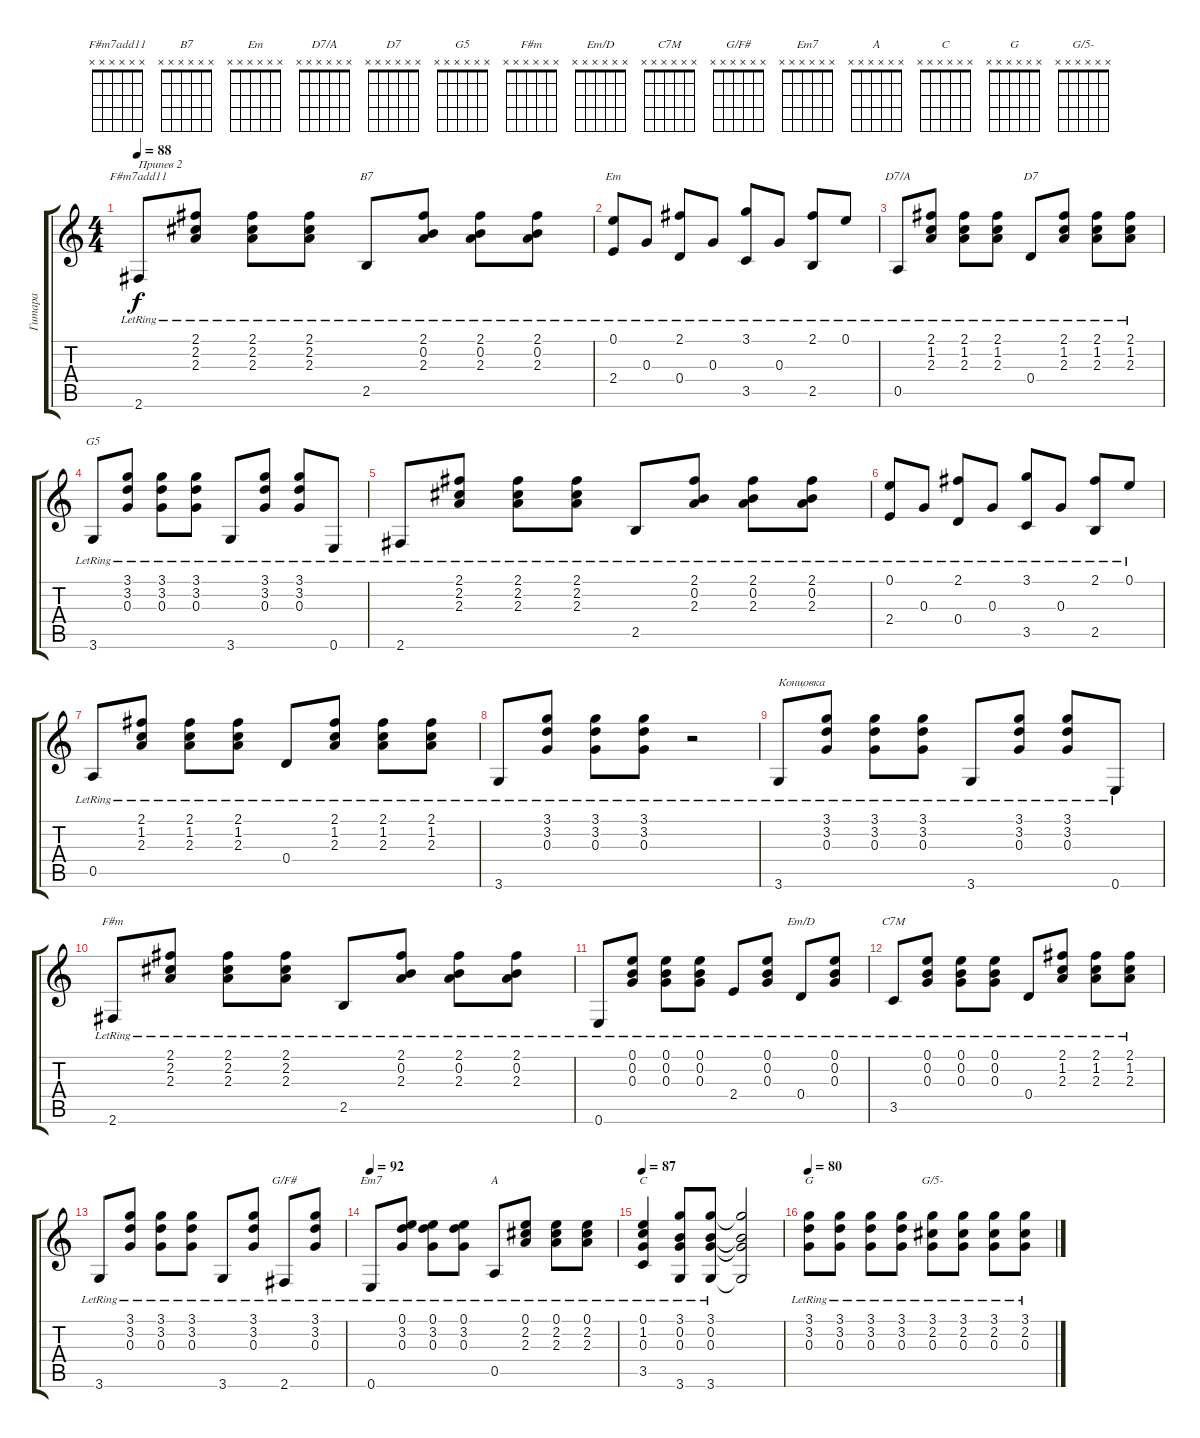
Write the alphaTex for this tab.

\track ("Гитара" "Гитара") {instrument acousticguitarsteel}
\staff {score tabs}
\tuning (E4 B3 G3 D3 A2 E2) {hide}
\chord ("F#m7add11" x x x x x x)
\chord ("B7" x x x x x x)
\chord ("Em" x x x x x x)
\chord ("D7/A" x x x x x x)
\chord ("D7" x x x x x x)
\chord ("G5" x x x x x x)
\chord ("F#m" x x x x x x)
\chord ("Em/D" x x x x x x)
\chord ("C7M" x x x x x x)
\chord ("G/F#" x x x x x x)
\chord ("Em7" x x x x x x)
\chord ("A" x x x x x x)
\chord ("C" x x x x x x)
\chord ("G" x x x x x x)
\chord ("G/5-" x x x x x x)
\ts (4 4)
\tempo 88
\clef g2
\ks c
2.6{lr}.8{ch "F#m7add11" txt "Припев 2" dy f} (2.1 2.2 2.3{lr}).8 (2.1 2.2{lr} 2.3{lr}).8 (2.1 2.2{lr} 2.3{lr}).8 2.5{lr}.8{ch "B7"} (2.1{lr} 0.2{lr} 2.3{lr}).8 (2.1{lr} 0.2{lr} 2.3{lr}).8 (2.1{lr} 0.2{lr} 2.3{lr}).8 |
(0.1{lr} 2.4{lr}).8{ch "Em"} 0.3{lr}.8 (2.1{lr} 0.4{lr}).8 0.3{lr}.8 (3.1{lr} 3.5{lr}).8 0.3{lr}.8 (2.1{lr} 2.5{lr}).8 0.1{lr}.8 |
0.5{lr}.8{ch "D7/A"} (2.1{lr} 1.2{lr} 2.3{lr}).8 (2.1{lr} 1.2{lr} 2.3{lr}).8 (2.1{lr} 1.2{lr} 2.3{lr}).8 0.4{lr}.8{ch "D7"} (2.1{lr} 1.2{lr} 2.3{lr}).8 (2.1{lr} 1.2{lr} 2.3{lr}).8 (2.1{lr} 1.2{lr} 2.3{lr}).8 |
3.6{lr}.8{ch "G5"} (3.1{lr} 3.2{lr} 0.3{lr}).8 (3.1{lr} 3.2{lr} 0.3{lr}).8 (3.1{lr} 3.2{lr} 0.3{lr}).8 3.6{lr}.8 (3.1{lr} 3.2{lr} 0.3{lr}).8 (3.1{lr} 3.2{lr} 0.3{lr}).8 0.6{lr}.8 |
2.6{lr}.8 (2.1 2.2{lr} 2.3{lr}).8 (2.1{lr} 2.2{lr} 2.3).8 (2.1 2.2{lr} 2.3).8 2.5{lr}.8 (2.1{lr} 0.2{lr} 2.3{lr}).8 (2.1{lr} 0.2{lr} 2.3{lr}).8 (2.1{lr} 0.2{lr} 2.3{lr}).8 |
(0.1{lr} 2.4{lr}).8 0.3{lr}.8 (2.1{lr} 0.4{lr}).8 0.3{lr}.8 (3.1{lr} 3.5{lr}).8 0.3{lr}.8 (2.1{lr} 2.5{lr}).8 0.1{lr}.8 |
0.5{lr}.8 (2.1{lr} 1.2{lr} 2.3{lr}).8 (2.1{lr} 1.2{lr} 2.3{lr}).8 (2.1{lr} 1.2{lr} 2.3{lr}).8 0.4{lr}.8 (2.1{lr} 1.2{lr} 2.3{lr}).8 (2.1{lr} 1.2{lr} 2.3{lr}).8 (2.1{lr} 1.2{lr} 2.3{lr}).8 |
3.6{lr}.8 (3.1{lr} 3.2{lr} 0.3{lr}).8 (3.1{lr} 3.2{lr} 0.3{lr}).8 (3.1{lr} 3.2{lr} 0.3{lr}).8 r.2 |
3.6{lr}.8{txt "Концовка"} (3.1{lr} 3.2{lr} 0.3{lr}).8 (3.1{lr} 3.2{lr} 0.3{lr}).8 (3.1{lr} 3.2{lr} 0.3{lr}).8 3.6{lr}.8 (3.1{lr} 3.2{lr} 0.3{lr}).8 (3.1{lr} 3.2{lr} 0.3{lr}).8 0.6{lr}.8 |
2.6{lr}.8{ch "F#m"} (2.1{lr} 2.2{lr} 2.3{lr}).8 (2.1{lr} 2.2{lr} 2.3{lr}).8 (2.1 2.2{lr} 2.3).8 2.5{lr}.8 (2.1{lr} 0.2{lr} 2.3{lr}).8 (2.1{lr} 0.2{lr} 2.3{lr}).8 (2.1{lr} 0.2{lr} 2.3{lr}).8 |
0.6{lr}.8 (0.1{lr} 0.2{lr} 0.3{lr}).8 (0.1{lr} 0.2{lr} 0.3{lr}).8 (0.1{lr} 0.2{lr} 0.3{lr}).8 2.4{lr}.8 (0.1{lr} 0.2{lr} 0.3{lr}).8 0.4{lr}.8{ch "Em/D"} (0.1{lr} 0.2{lr} 0.3{lr}).8 |
3.5{lr}.8{ch "C7M"} (0.1{lr} 0.2{lr} 0.3{lr}).8 (0.1{lr} 0.2{lr} 0.3{lr}).8 (0.1{lr} 0.2{lr} 0.3{lr}).8 0.4{lr}.8 (2.1{lr} 1.2{lr} 2.3{lr}).8 (2.1{lr} 1.2{lr} 2.3{lr}).8 (2.1{lr} 1.2{lr} 2.3{lr}).8 |
3.6{lr}.8 (3.1{lr} 3.2{lr} 0.3{lr}).8 (3.1{lr} 3.2{lr} 0.3{lr}).8 (3.1{lr} 3.2{lr} 0.3{lr}).8 3.6{lr}.8 (3.1{lr} 3.2{lr} 0.3{lr}).8 2.6{lr}.8{ch "G/F#"} (3.1{lr} 3.2{lr} 0.3{lr}).8 |
\tempo 92
0.6{lr}.8{ch "Em7"} (0.1{lr} 3.2{lr} 0.3{lr}).8 (0.1{lr} 3.2{lr} 0.3{lr}).8 (0.1{lr} 3.2{lr} 0.3{lr}).8 0.5{lr}.8{ch "A"} (0.1{lr} 2.2{lr} 2.3{lr}).8 (0.1{lr} 2.2{lr} 2.3{lr}).8 (0.1{lr} 2.2{lr} 2.3{lr}).8 |
\tempo 87
(0.1 1.2{lr} 0.3{lr} 3.5{lr}).4{ch "C"} (3.1{lr} 0.2{lr} 0.3{lr} 3.6{lr}).8 (3.1{lr} 0.2{lr} 0.3{lr} 3.6{lr}).8 (3.1{t} 0.2{t} 0.3{t} 3.6{t}).2 |
\tempo 80
(3.1 3.2{lr} 0.3).8{ch "G"} (3.1 3.2{lr} 0.3).8 (3.1{lr} 3.2{lr} 0.3).8 (3.1{lr} 3.2{lr} 0.3).8 (3.1{lr} 2.2{lr} 0.3).8{ch "G/5-"} (3.1 2.2{lr} 0.3).8 (3.1{lr} 2.2{lr} 0.3).8 (3.1{lr} 2.2{lr} 0.3).8
